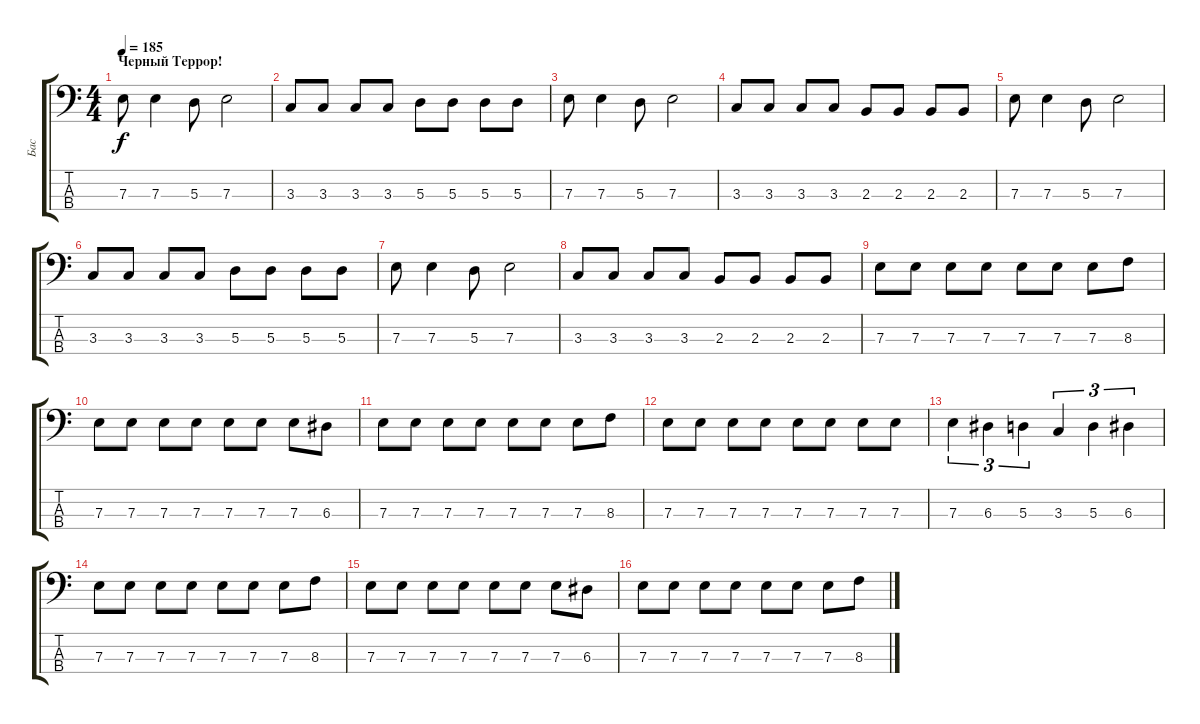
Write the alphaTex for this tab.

\track ("Бас" "Бас") {instrument electricbassfinger}
\staff {score tabs}
\tuning (G2 D2 A1 E1) {hide}
\ts (4 4)
\section ("" "Черный Террор!")
\tempo 185
\clef f4
\ks c
7.3.8{dy f} 7.3.4 5.3.8 7.3.2 |
3.3.8 3.3.8 3.3.8 3.3.8 5.3.8 5.3.8 5.3.8 5.3.8 |
7.3.8 7.3.4 5.3.8 7.3.2 |
3.3.8 3.3.8 3.3.8 3.3.8 2.3.8 2.3.8 2.3.8 2.3.8 |
7.3.8 7.3.4 5.3.8 7.3.2 |
3.3.8 3.3.8 3.3.8 3.3.8 5.3.8 5.3.8 5.3.8 5.3.8 |
7.3.8 7.3.4 5.3.8 7.3.2 |
3.3.8 3.3.8 3.3.8 3.3.8 2.3.8 2.3.8 2.3.8 2.3.8 |
7.3.8 7.3.8 7.3.8 7.3.8 7.3.8 7.3.8 7.3.8 8.3.8 |
7.3.8 7.3.8 7.3.8 7.3.8 7.3.8 7.3.8 7.3.8 6.3.8 |
7.3.8 7.3.8 7.3.8 7.3.8 7.3.8 7.3.8 7.3.8 8.3.8 |
7.3.8 7.3.8 7.3.8 7.3.8 7.3.8 7.3.8 7.3.8 7.3.8 |
7.3.4{tu (3 2)} 6.3.4{tu (3 2)} 5.3.4{tu (3 2)} 3.3.4{tu (3 2)} 5.3.4{tu (3 2)} 6.3.4{tu (3 2)} |
7.3.8 7.3.8 7.3.8 7.3.8 7.3.8 7.3.8 7.3.8 8.3.8 |
7.3.8 7.3.8 7.3.8 7.3.8 7.3.8 7.3.8 7.3.8 6.3.8 |
7.3.8 7.3.8 7.3.8 7.3.8 7.3.8 7.3.8 7.3.8 8.3.8
